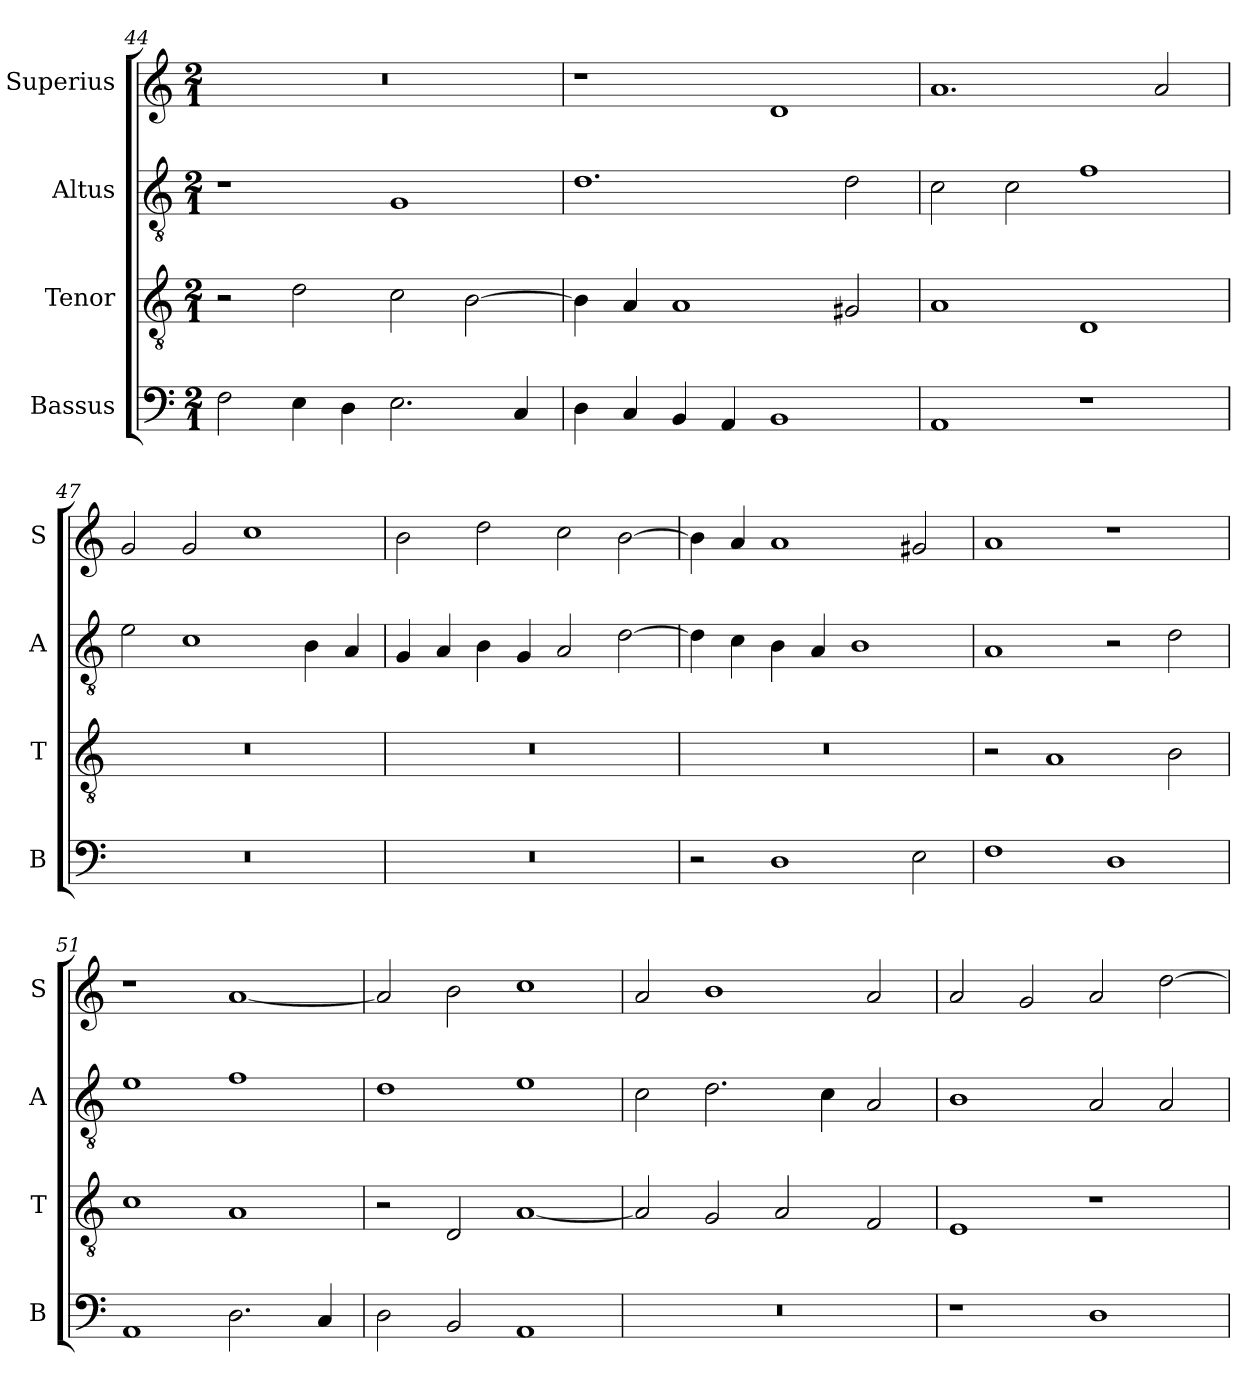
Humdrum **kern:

**kern	**kern	**kern	**kern
*part4	*part3	*part2	*part1
*staff4	*staff3	*staff2	*staff1
*I"Bassus	*I"Tenor	*I"Altus	*I"Superius
*I'B	*I'T	*I'A	*I'S
*clefF4	*clefGv2	*clefGv2	*clefG2
*k[]	*k[]	*k[]	*k[]
*C:	*C:	*C:	*C:
*M2/1	*M2/1	*M2/1	*M2/1
=44	=44	=44	=44
2F	2r	1r	0r
4E	2d	.	.
4D	.	.	.
2.E	2c	1G	.
.	[2B	.	.
4C	.	.	.
=45	=45	=45	=45
4D	4B]	1.d	1r
4C	4A	.	.
4BB	1A	.	.
4AA	.	.	.
1BB	.	.	1d
.	2G#X	2d	.
=46	=46	=46	=46
1AA	1A	2c	1.a
.	.	2c	.
1r	1D	1f	.
.	.	.	2a
=47	=47	=47	=47
0r	0r	2e	2g
.	.	1c	2g
.	.	.	1cc
.	.	4B	.
.	.	4A	.
=48	=48	=48	=48
0r	0r	4G	2b
.	.	4A	.
.	.	4B	2dd
.	.	4G	.
.	.	2A	2cc
.	.	[2d	[2b
=49	=49	=49	=49
2r	0r	4d]	4b]
.	.	4c	4a
1D	.	4B	1a
.	.	4A	.
.	.	1B	.
2E	.	.	2g#X
=50	=50	=50	=50
1F	2r	1A	1a
.	1A	.	.
1D	.	2r	1r
.	2B	2d	.
=51	=51	=51	=51
1AA	1c	1e	1r
2.D	1A	1f	[1a
4C	.	.	.
=52	=52	=52	=52
2D	2r	1d	2a]
2BB	2D	.	2b
1AA	[1A	1e	1cc
=53	=53	=53	=53
0r	2A]	2c	2a
.	2G	2.d	1b
.	2A	.	.
.	.	4c	.
.	2F	2A	2a
=54	=54	=54	=54
1r	1E	1B	2a
.	.	.	2g
1D	1r	2A	2a
.	.	2A	[2dd
=	=	=	=
*-	*-	*-	*-
